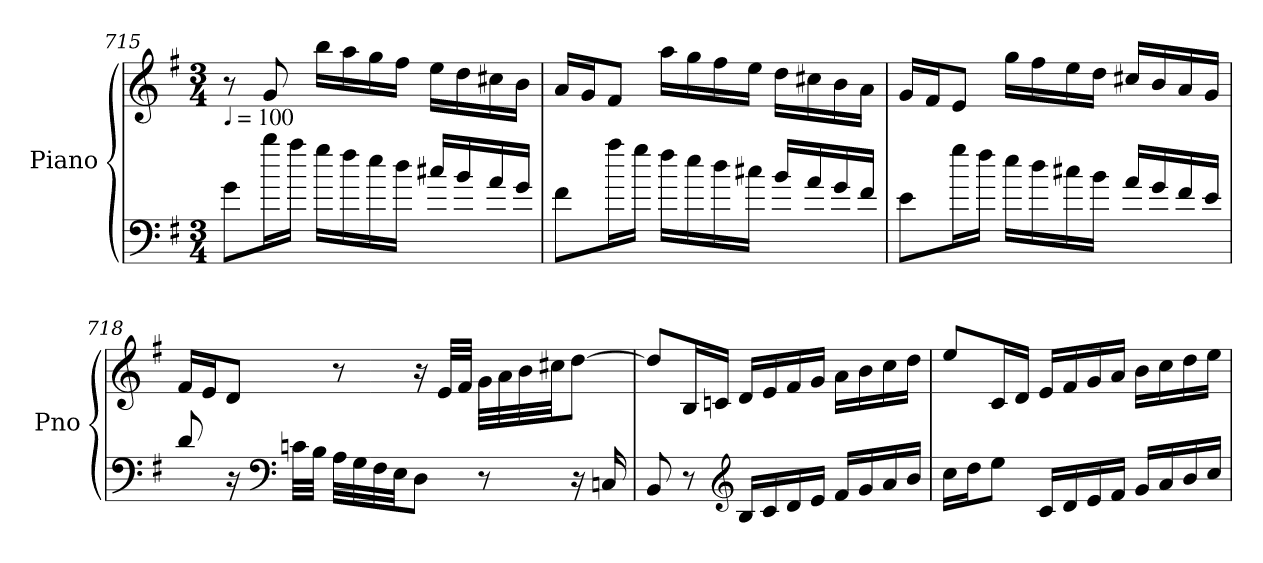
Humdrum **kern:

**kern	**kern
*part1	*part1
*staff2	*staff1
*I"Piano	*
*I'Pno	*
!!LO:PB:g=z
*clefF4	*clefG2
*k[f#]	*k[f#]
*M3/4	*M3/4
=715	=715
!	!LO:TX:b:t=𝅘𝅥 = 100
8g\L	8r
16bb\L	8g/
16aa\JJ	.
16gg\LL	16bb\LL
16ff#\	16aa\
16ee\	16gg\
16dd\JJ	16ff#\JJ
16cc#X/LL	16ee\LL
16b/	16dd\
16a/	16cc#X\
16g/JJ	16b\JJ
=716	=716
8f#\L	16a/LL
.	16g/J
16aa\L	8f#/J
16gg\JJ	.
16ff#\LL	16aa\LL
16ee\	16gg\
16dd\	16ff#\
16cc#X\JJ	16ee\JJ
16b/LL	16dd\LL
16a/	16cc#X\
16g/	16b\
16f#/JJ	16a\JJ
!!LO:LB:g=z
=717	=717
8e\L	16g/LL
.	16f#/J
16gg\L	8e/J
16ff#\JJ	.
16ee\LL	16gg\LL
16dd\	16ff#\
16cc#X\	16ee\
16b\JJ	16dd\JJ
16a/LL	16cc#X/LL
16g/	16b/
16f#/	16a/
16e/JJ	16g/JJ
=718	=718
8d/	16f#/LL
.	16e/J
16r	8d/J
*clefF4	*
32cn\LLL	.
32B\JJJ	.
32A\LLL	8r
32G\	.
32F#\	.
32E\JJ	.
8D\J	16r
.	32e/LLL
.	32f#/JJJ
8r	32g\LLL
.	32a\
.	32b\
.	32cc#X\JJ
16r	[8dd\J
16Cn/	.
=719	=719
8BB/	8dd/L]
8r	16B/L
.	16cn/JJ
*clefG2	*
16B/LL	16d/LL
16c/	16e/
16d/	16f#/
16e/JJ	16g/JJ
16f#/LL	16a\LL
16g/	16b\
16a/	16cc\
16b/JJ	16dd\JJ
!!LO:LB:g=z
=720	=720
16cc\LL	8ee/L
16dd\J	.
8ee\J	16c/L
.	16d/JJ
16c/LL	16e/LL
16d/	16f#/
16e/	16g/
16f#/JJ	16a/JJ
16g/LL	16b\LL
16a/	16cc\
16b/	16dd\
16cc/JJ	16ee\JJ
=	=
*-	*-
